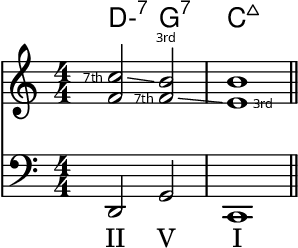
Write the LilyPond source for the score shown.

\version "2.24.4"
\language "english"
#(ly:set-option 'crop #t)
\include "include/alt.ly"
third = \finger\markup{\override #'(font-name . "sans")"3rd"}
seventh = \finger\markup{\override #'(font-name . "sans")"7th"}
\score {
  \midi {
    \tempo 4=120
  }
  \layout {
    \context {
      \Score
      \omit BarNumber
    }
    indent = 0\mm
  }
  {
    <<
    \chords {
      \set noChordSymbol = ""
      \set minorChordModifier = \markup { "-" }
      \set midiMaximumVolume = #0 % prevent named chords sounding
      d2:min7 g:7 | c1:maj7
    }
    \new Staff {
      \key c \major
      \numericTimeSignature
      \time 4/4
      \clef treble {
        \relative {
          \skip \f % spacer to set voice volume
          \override Fingering.staff-padding = #'()
          \set fingeringOrientations = #'(left)
          \set glissandoMap = #'((1 . 1))
          <f' c'-\seventh>2\glissando
          \set fingeringOrientations = #'(up left)
          \set glissandoMap = #'((0 . 0))
          <f\seventh b\third >2\glissando |
          \set fingeringOrientations = #'(right)
          <e\third b'>1
          \bar "||"
        }
      }
    }
    \new Staff {
      <<
        \clef bass {
          \relative {
            \skip \f % spacer to set voice volume
            d,2 g2 | c,1
            \bar "||"
          }
        }
        \addlyrics {
          II V I
        }
      >>
    }
    >>
  }
}
